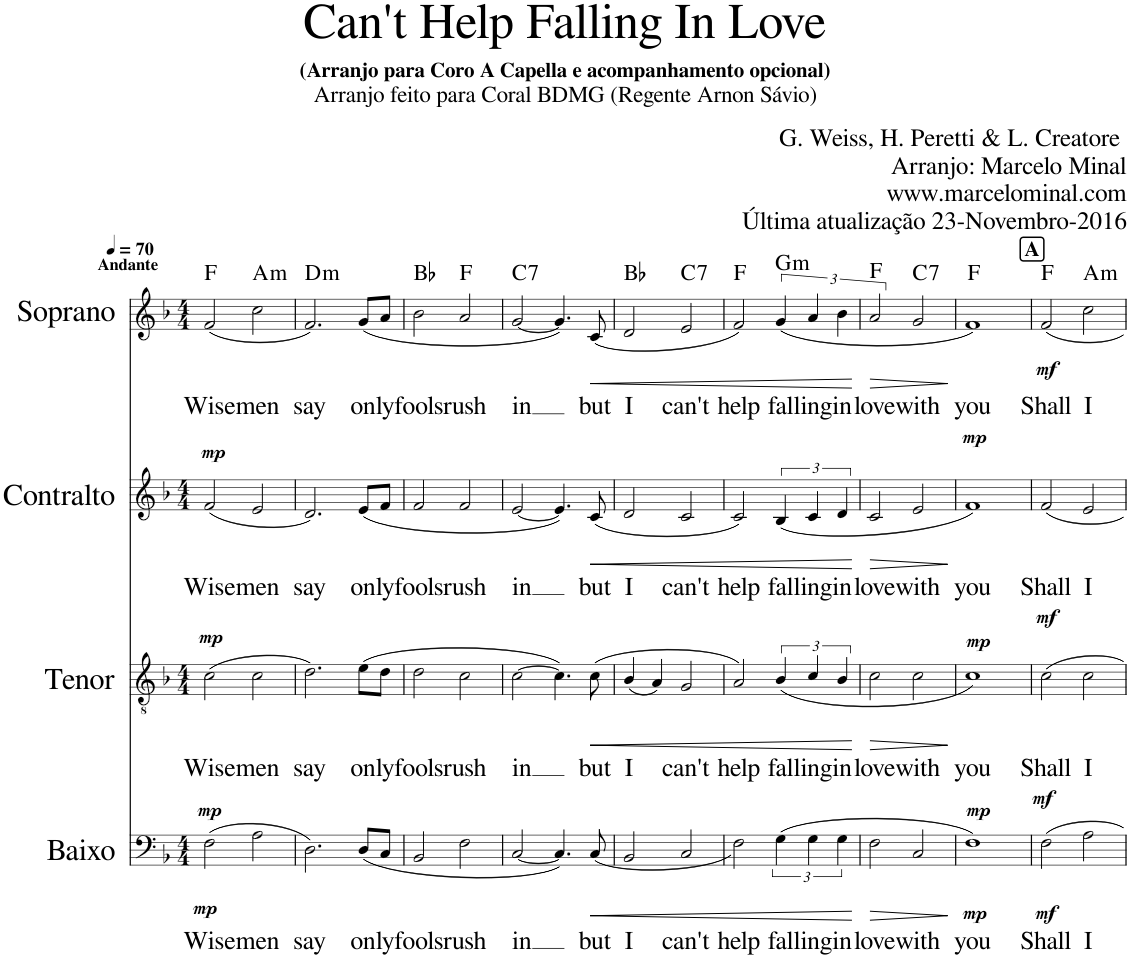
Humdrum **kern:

**kern	**text	**dynam	**kern	**text	**dynam	**kern	**text	**dynam	**kern	**text	**dynam	**harte
*part4	*part4	*part4	*part3	*part3	*part3	*part2	*part2	*part2	*part1	*part1	*part1	*part1
*staff4	*staff4	*staff4	*staff3	*staff3	*staff3	*staff2	*staff2	*staff2	*staff1	*staff1	*staff1	*
*I"Baixo	*	*	*I"Tenor	*	*	*I"Contralto	*	*	*I"Soprano	*	*	*
*I'Bax.	*	*	*I'Ten.	*	*	*I'C.	*	*	*I'Sop.	*	*	*
*clefF4	*	*	*clefGv2	*	*	*clefG2	*	*	*clefG2	*	*	*
*k[b-]	*	*	*k[b-]	*	*	*k[b-]	*	*	*k[b-]	*	*	*
*M4/4	*	*	*M4/4	*	*	*M4/4	*	*	*M4/4	*	*	*
*MM70	*	*	*MM70	*	*	*MM70	*	*	*MM70	*	*	*
=1	=1	=1	=1	=1	=1	=1	=1	=1	=1	=1	=1	=1
!	!	!	!	!	!	!	!	!	!LO:TX:a:B:t=Andante	!	!	!
!	!LO:LY:b	!LO:DY:a	!	!LO:LY:b	!	!	!LO:LY:b	!	!	!LO:LY:b	!	!
!	!	!LO:DY:n=1:b	!	!	!LO:DY:a	!	!	!LO:DY:a	!	!	!	!
(2F\	Wise	mp mp	(2c\	Wise	mp	(2f/	Wise	mp	(<2f/	Wise	.	F:maj
!	!LO:LY:b	!	!	!LO:LY:b	!	!	!LO:LY:b	!	!	!LO:LY:b	!	!LO:H:kt=m
2A\	men	.	2c\	men	.	2e/	men	.	2cc\	men	.	A:min
=2	=2	=2	=2	=2	=2	=2	=2	=2	=2	=2	=2	=2
!	!LO:LY:b	!	!	!LO:LY:b	!	!	!LO:LY:b	!	!	!LO:LY:b	!	!LO:H:kt=m
2.D\)	say	.	2.d\)	say	.	2.d/)	say	.	2.f/)	say	.	D:min
!	!LO:LY:b	!	!	!LO:LY:b	!	!	!LO:LY:b	!	!	!LO:LY:b	!	!
(<8D/L	on-	.	(8e\L	on-	.	(<8e/L	on-	.	(<8g/L	on-	.	.
!	!LO:LY:b	!	!	!LO:LY:b	!	!	!LO:LY:b	!	!	!LO:LY:b	!	!
8C/J	-ly	.	8d\J	-ly	.	8f/J	-ly	.	8a/J	-ly	.	.
=3	=3	=3	=3	=3	=3	=3	=3	=3	=3	=3	=3	=3
!	!LO:LY:b	!	!	!LO:LY:b	!	!	!LO:LY:b	!	!	!LO:LY:b	!	!
2BB-/	fools	.	2d\	fools	.	2f/	fools	.	2b-\	fools	.	Bb:maj
!	!LO:LY:b	!	!	!LO:LY:b	!	!	!LO:LY:b	!	!	!LO:LY:b	!	!
2F\	rush	.	2c\	rush	.	2f/	rush	.	2a/	rush	.	F:maj
=4	=4	=4	=4	=4	=4	=4	=4	=4	=4	=4	=4	=4
!	!LO:LY:b	!	!	!LO:LY:b	!	!	!LO:LY:b	!	!	!LO:LY:b	!	!LO:H:kt=7
[2C/	in	.	[2c\	in	.	[2e/	in	.	[2g/	in	.	C:7
4.C/])	.	.	4.c\])	.	.	4.e/])	.	.	4.g/])	.	.	.
!	!LO:LY:b	!LO:HP:b	!	!LO:LY:b	!LO:HP:b	!	!LO:LY:b	!LO:HP:b	!	!LO:LY:b	!LO:HP:b	!
(<8C/	but	<	(8c\	but	<	(<8c/	but	<	(<8c/	but	<	.
=5	=5	=5	=5	=5	=5	=5	=5	=5	=5	=5	=5	=5
!	!LO:LY:b	!	!	!LO:LY:b	!	!	!LO:LY:b	!	!	!LO:LY:b	!	!
2BB-/	I	.	(4B-/	I	.	2d/	I	.	2d/	I	.	Bb:maj
.	.	.	4A/)	.	.	.	.	.	.	.	.	.
!	!LO:LY:b	!	!	!LO:LY:b	!	!	!LO:LY:b	!	!	!LO:LY:b	!	!LO:H:kt=7
2C/	can't	.	2G/	can't	.	2c/	can't	.	2e/	can't	.	C:7
=6	=6	=6	=6	=6	=6	=6	=6	=6	=6	=6	=6	=6
!	!LO:LY:b	!	!	!LO:LY:b	!	!	!LO:LY:b	!	!	!LO:LY:b	!	!
2F\)	help	.	2A/)	help	.	2c/)	help	.	2f/)	help	.	F:maj
!	!LO:LY:b	!	!	!LO:LY:b	!	!	!LO:LY:b	!	!	!LO:LY:b	!	!LO:H:kt=m
(6G\	fal-	.	(<6B-/	fal-	.	(<6B-/	fal-	.	(<6g/	fal-	.	G:min
!	!LO:LY:b	!	!	!LO:LY:b	!	!	!LO:LY:b	!	!	!LO:LY:b	!	!
6G\	-ling	.	6c/	-ling	.	6c/	-ling	.	6a/	-ling	.	.
!	!LO:LY:b	!	!	!LO:LY:b	!	!	!LO:LY:b	!	!	!LO:LY:b	!	!
6G\	in	.	6B-/	in	.	6d/	in	.	6b-\	in	.	.
.	.	[	.	.	[	.	.	[	.	.	[	.
=7	=7	=7	=7	=7	=7	=7	=7	=7	=7	=7	=7	=7
!	!LO:LY:b	!LO:HP:b	!	!LO:LY:b	!LO:HP:b	!	!LO:LY:b	!LO:HP:b	!	!LO:LY:b	!LO:HP:b	!
2F\	love	>	2c\	love	>	2c/	love	>	2a/	love	>	F:maj
!	!LO:LY:b	!	!	!LO:LY:b	!	!	!LO:LY:b	!	!	!LO:LY:b	!	!LO:H:kt=7
2C/	with	.	2c\	with	.	2e/	with	.	2g/	with	.	C:7
.	.	]	.	.	]	.	.	]	.	.	]	.
=8	=8	=8	=8	=8	=8	=8	=8	=8	=8	=8	=8	=8
!	!LO:LY:b	!LO:DY:b	!	!LO:LY:b	!	!	!LO:LY:b	!	!	!LO:LY:b	!	!
!	!	!LO:DY:n=1:a	!	!	!LO:DY:a	!	!	!LO:DY:a	!	!	!	!
1F)	you	mp mp	1c)	you	mp	1f)	you	mp	1f)	you	.	F:maj
!!LO:REH:place=s1:a:B:cj:fs=14:t=A
=9	=9	=9	=9	=9	=9	=9	=9	=9	=9	=9	=9	=9
!	!LO:LY:b	!LO:DY:b	!	!LO:LY:b	!	!	!LO:LY:b	!	!	!LO:LY:b	!	!
!	!	!LO:DY:n=1:a	!	!	!LO:DY:a	!	!	!	!	!	!LO:DY:b	!
2F\	Shall	mf mf	2c\	Shall	mf	2f/	Shall	.	2f/	Shall	mf	F:maj
!	!LO:LY:b	!	!	!LO:LY:b	!	!	!LO:LY:b	!	!	!LO:LY:b	!	!LO:H:kt=m
2A\	I	.	2c\	I	.	2e/	I	.	2cc\	I	.	A:min
=	=	=	=	=	=	=	=	=	=	=	=	=
*-	*-	*-	*-	*-	*-	*-	*-	*-	*-	*-	*-	*-
